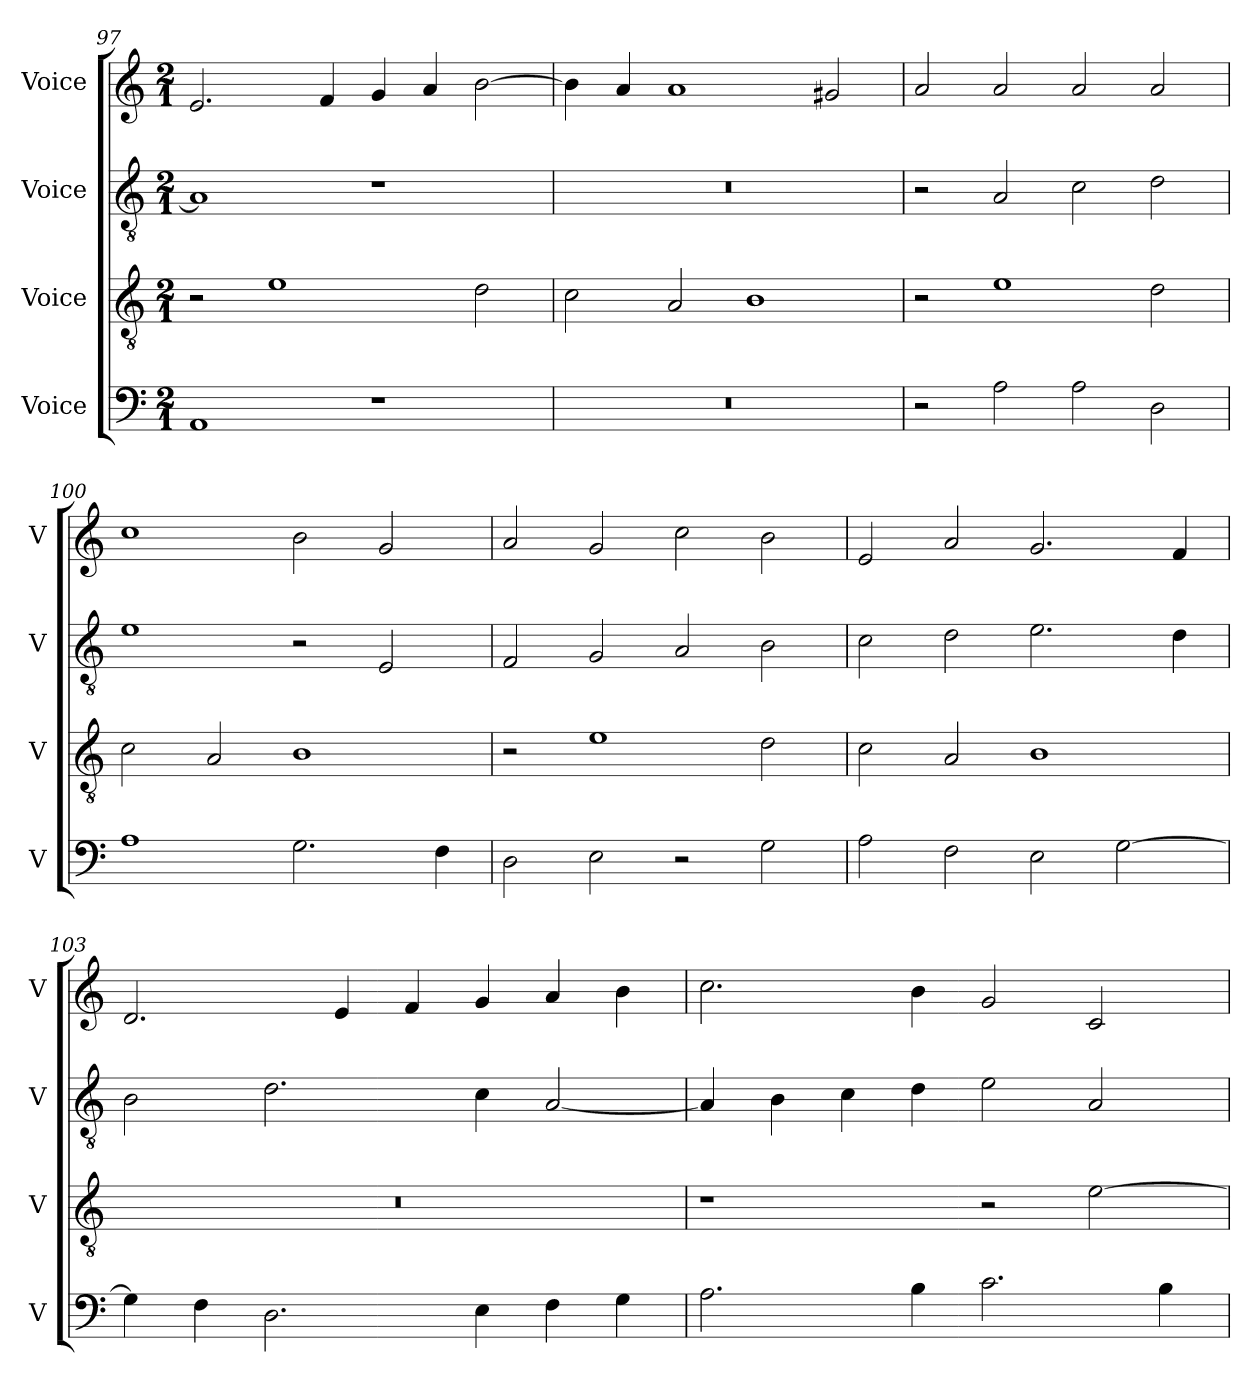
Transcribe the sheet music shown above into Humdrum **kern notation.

**kern	**kern	**kern	**kern
*part4	*part3	*part2	*part1
*staff4	*staff3	*staff2	*staff1
*I"Voice	*I"Voice	*I"Voice	*I"Voice
*I'V	*I'V	*I'V	*I'V
*clefF4	*clefGv2	*clefGv2	*clefG2
*k[]	*k[]	*k[]	*k[]
*M2/1	*M2/1	*M2/1	*M2/1
=97	=97	=97	=97
1AA	2r	1A]	2.e/
.	1e	.	.
.	.	.	4f/
1r	.	1r	4g/
.	.	.	4a/
.	2d\	.	[2b\
=98	=98	=98	=98
0r	2c\	0r	4b\]
.	.	.	4a/
.	2A/	.	1a
.	1B	.	.
.	.	.	2g#X/
!!LO:LB:g=z
=99	=99	=99	=99
2r	2r	2r	2a/
2A\	1e	2A/	2a/
2A\	.	2c\	2a/
2D\	2d\	2d\	2a/
=100	=100	=100	=100
1A	2c\	1e	1cc
.	2A/	.	.
2.G\	1B	2r	2b\
.	.	2E/	2g/
4F\	.	.	.
=101	=101	=101	=101
2D\	2r	2F/	2a/
2E\	1e	2G/	2g/
2r	.	2A/	2cc\
2G\	2d\	2B\	2b\
=102	=102	=102	=102
2A\	2c\	2c\	2e/
2F\	2A/	2d\	2a/
2E\	1B	2.e\	2.g/
[2G\	.	.	.
.	.	4d\	4f/
!!LO:LB:g=z
=103	=103	=103	=103
4G\]	0r	2B\	2.d/
4F\	.	.	.
2.D\	.	2.d\	.
.	.	.	4e/
.	.	.	4f/
4E\	.	4c\	4g/
4F\	.	[2A/	4a/
4G\	.	.	4b\
=104	=104	=104	=104
2.A\	1r	4A/]	2.cc\
.	.	4B\	.
.	.	4c\	.
4B\	.	4d\	4b\
2.c\	2r	2e\	2g/
.	[2e\	2A/	2c/
4B\	.	.	.
=	=	=	=
*-	*-	*-	*-
